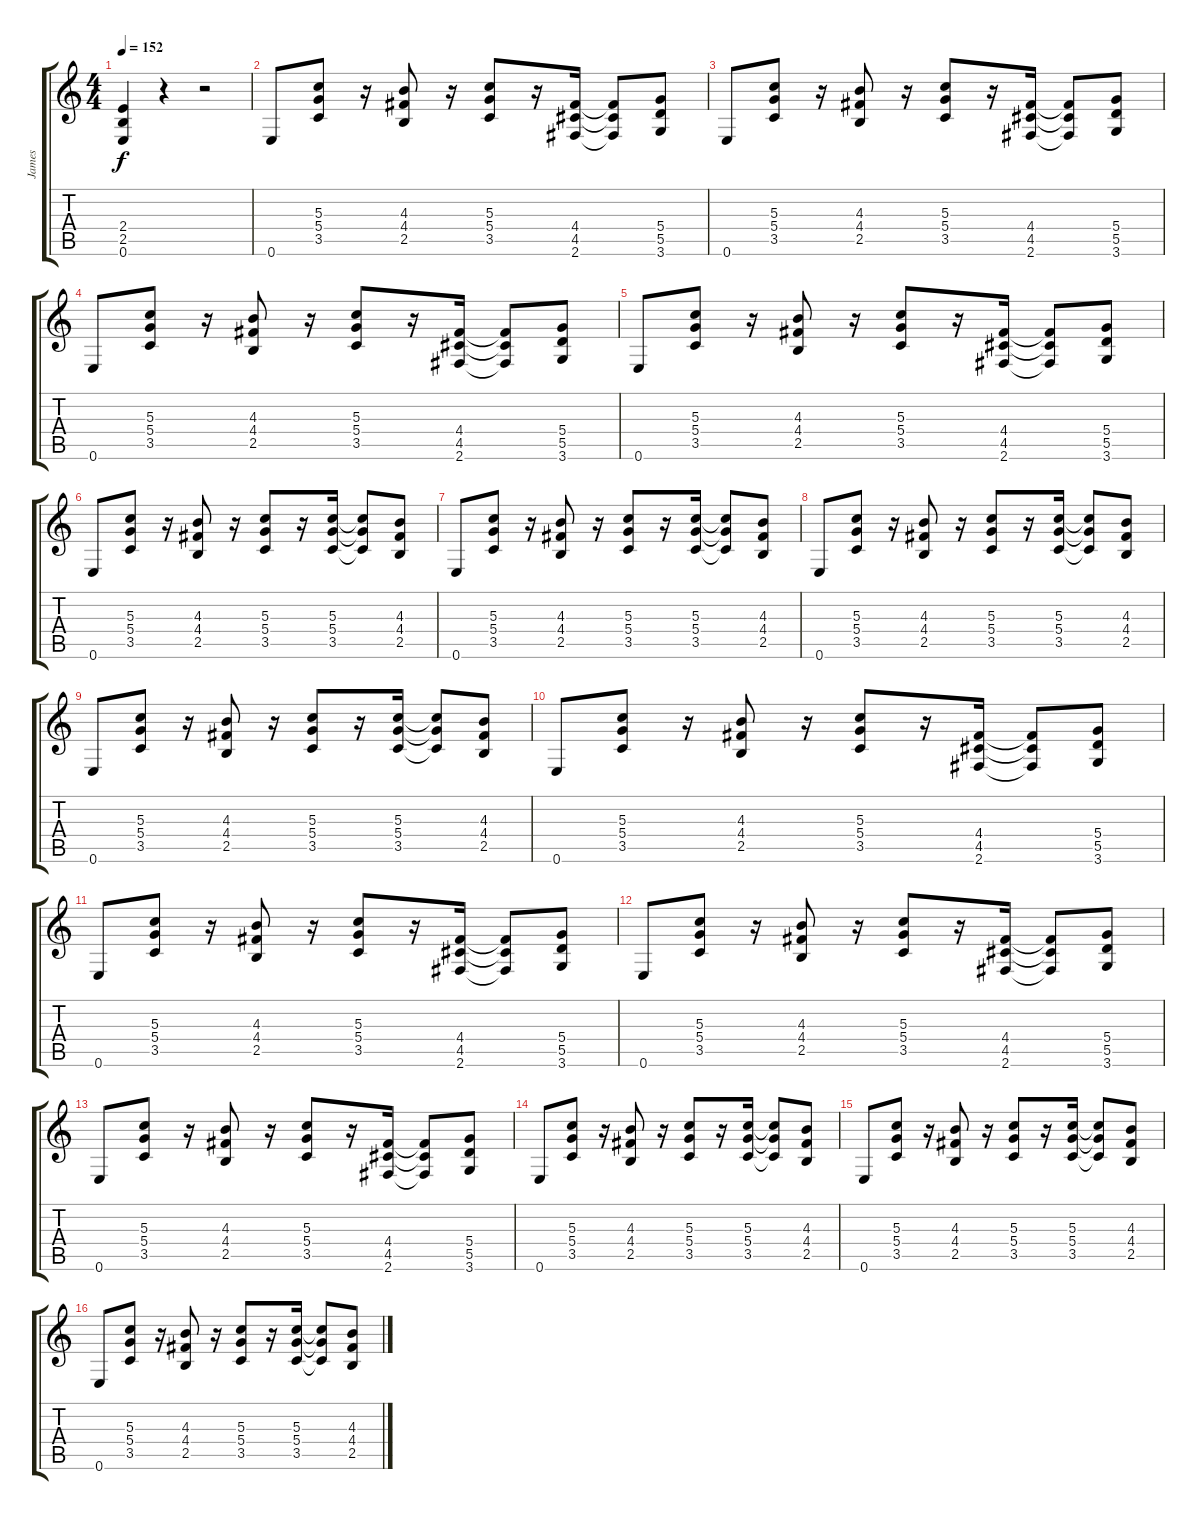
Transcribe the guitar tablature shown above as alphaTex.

\track ("James" "James") {instrument distortionguitar}
\staff {score tabs}
\tuning (E4 B3 G3 D3 A2 E2) {hide}
\ts (4 4)
\tempo 152
\clef g2
\ks c
(2.4 2.5 0.6).4{dy f} r.4 r.2 |
0.6.8 (5.3 5.4 3.5).8 r.16 (4.3 4.4 2.5).8 r.16 (5.3 5.4 3.5).8 r.16 (4.4 4.5 2.6).16 (4.4{t} 4.5{t} 2.6{t}).8 (5.4 5.5 3.6).8 |
0.6.8 (5.3 5.4 3.5).8 r.16 (4.3 4.4 2.5).8 r.16 (5.3 5.4 3.5).8 r.16 (4.4 4.5 2.6).16 (4.4{t} 4.5{t} 2.6{t}).8 (5.4 5.5 3.6).8 |
0.6.8 (5.3 5.4 3.5).8 r.16 (4.3 4.4 2.5).8 r.16 (5.3 5.4 3.5).8 r.16 (4.4 4.5 2.6).16 (4.4{t} 4.5{t} 2.6{t}).8 (5.4 5.5 3.6).8 |
0.6.8 (5.3 5.4 3.5).8 r.16 (4.3 4.4 2.5).8 r.16 (5.3 5.4 3.5).8 r.16 (4.4 4.5 2.6).16 (4.4{t} 4.5{t} 2.6{t}).8 (5.4 5.5 3.6).8 |
0.6.8 (5.3 5.4 3.5).8 r.16 (4.3 4.4 2.5).8 r.16 (5.3 5.4 3.5).8 r.16 (5.3 5.4 3.5).16 (5.3{t} 5.4{t} 3.5{t}).8 (4.3 4.4 2.5).8 |
0.6.8 (5.3 5.4 3.5).8 r.16 (4.3 4.4 2.5).8 r.16 (5.3 5.4 3.5).8 r.16 (5.3 5.4 3.5).16 (5.3{t} 5.4{t} 3.5{t}).8 (4.3 4.4 2.5).8 |
0.6.8 (5.3 5.4 3.5).8 r.16 (4.3 4.4 2.5).8 r.16 (5.3 5.4 3.5).8 r.16 (5.3 5.4 3.5).16 (5.3{t} 5.4{t} 3.5{t}).8 (4.3 4.4 2.5).8 |
0.6.8 (5.3 5.4 3.5).8 r.16 (4.3 4.4 2.5).8 r.16 (5.3 5.4 3.5).8 r.16 (5.3 5.4 3.5).16 (5.3{t} 5.4{t} 3.5{t}).8 (4.3 4.4 2.5).8 |
0.6.8 (5.3 5.4 3.5).8 r.16 (4.3 4.4 2.5).8 r.16 (5.3 5.4 3.5).8 r.16 (4.4 4.5 2.6).16 (4.4{t} 4.5{t} 2.6{t}).8 (5.4 5.5 3.6).8 |
0.6.8 (5.3 5.4 3.5).8 r.16 (4.3 4.4 2.5).8 r.16 (5.3 5.4 3.5).8 r.16 (4.4 4.5 2.6).16 (4.4{t} 4.5{t} 2.6{t}).8 (5.4 5.5 3.6).8 |
0.6.8 (5.3 5.4 3.5).8 r.16 (4.3 4.4 2.5).8 r.16 (5.3 5.4 3.5).8 r.16 (4.4 4.5 2.6).16 (4.4{t} 4.5{t} 2.6{t}).8 (5.4 5.5 3.6).8 |
0.6.8 (5.3 5.4 3.5).8 r.16 (4.3 4.4 2.5).8 r.16 (5.3 5.4 3.5).8 r.16 (4.4 4.5 2.6).16 (4.4{t} 4.5{t} 2.6{t}).8 (5.4 5.5 3.6).8 |
0.6.8 (5.3 5.4 3.5).8 r.16 (4.3 4.4 2.5).8 r.16 (5.3 5.4 3.5).8 r.16 (5.3 5.4 3.5).16 (5.3{t} 5.4{t} 3.5{t}).8 (4.3 4.4 2.5).8 |
0.6.8 (5.3 5.4 3.5).8 r.16 (4.3 4.4 2.5).8 r.16 (5.3 5.4 3.5).8 r.16 (5.3 5.4 3.5).16 (5.3{t} 5.4{t} 3.5{t}).8 (4.3 4.4 2.5).8 |
0.6.8 (5.3 5.4 3.5).8 r.16 (4.3 4.4 2.5).8 r.16 (5.3 5.4 3.5).8 r.16 (5.3 5.4 3.5).16 (5.3{t} 5.4{t} 3.5{t}).8 (4.3 4.4 2.5).8
